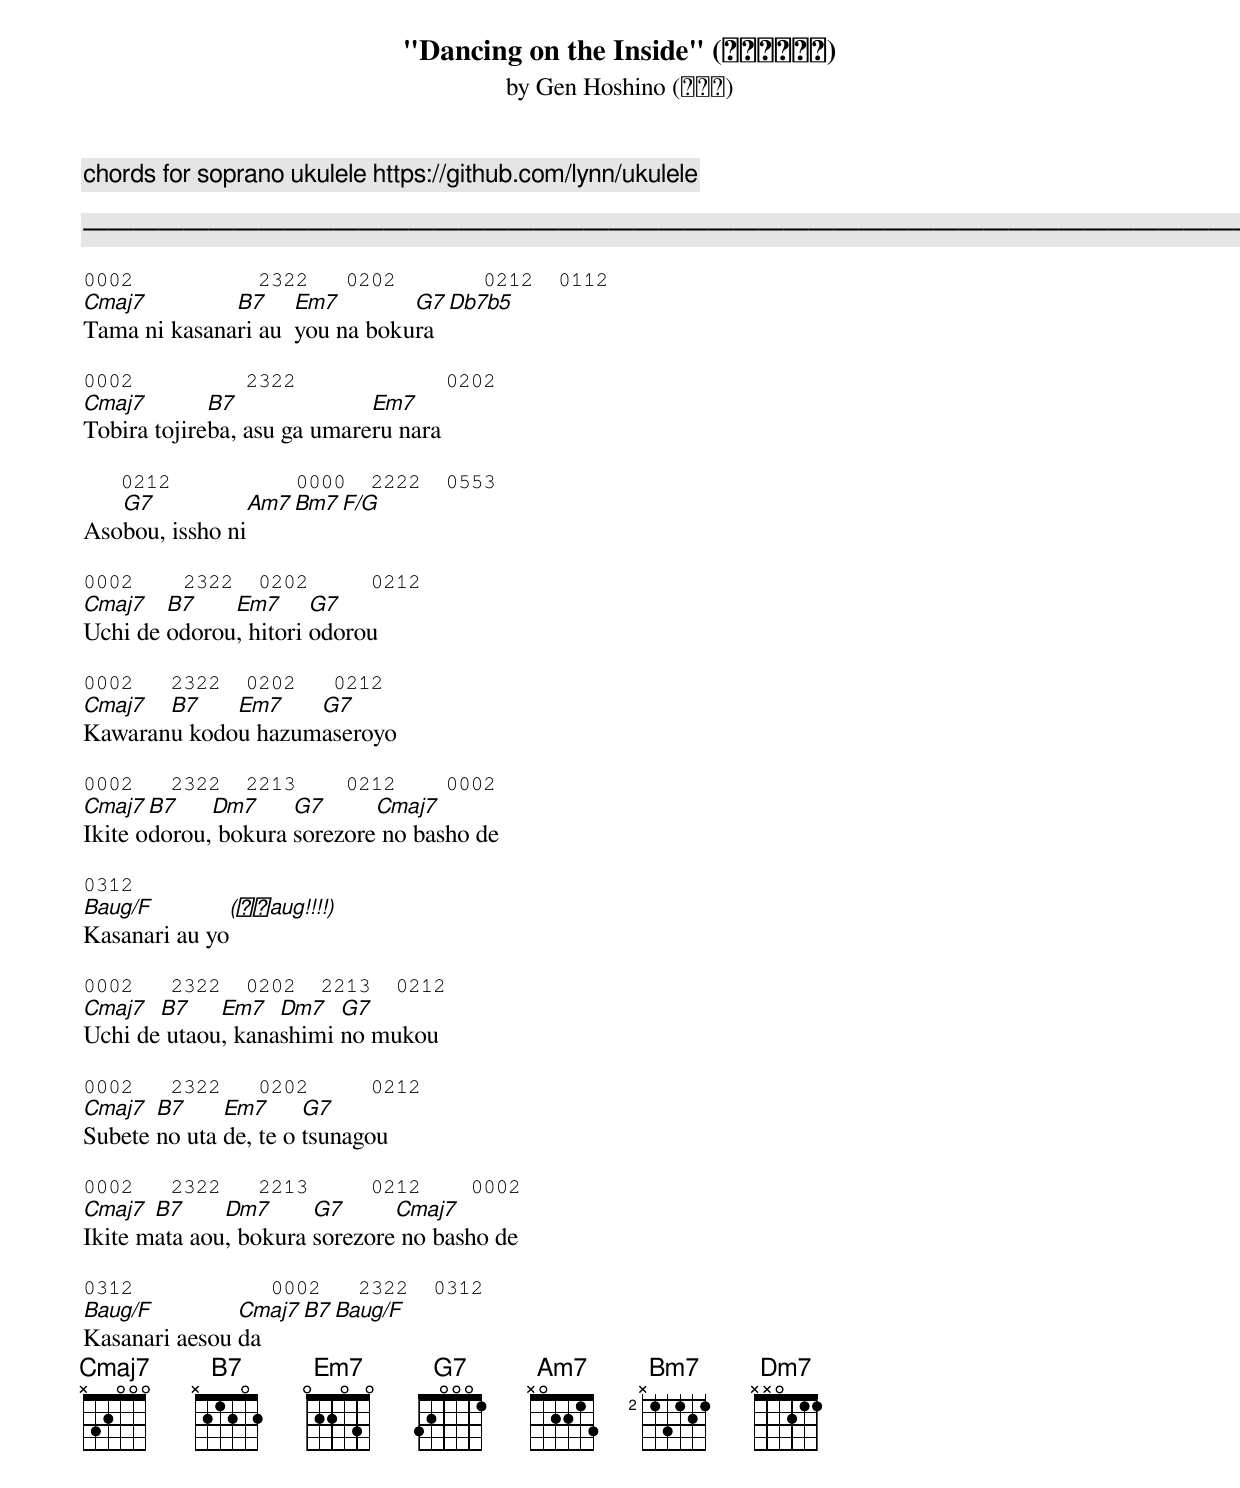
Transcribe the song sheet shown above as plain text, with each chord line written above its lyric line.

"Dancing on the Inside" (うちで踊ろう)
by Gen Hoshino (星野源)
chords for soprano ukulele https://github.com/lynn/ukulele

────────────────────────────────────────────────────────

0002          2322   0202       0212  0112
Cmaj7         B7     Em7        G7    Db7b5
Tama ni kasanari au  you na bokura

0002         2322            0202
Cmaj7        B7              Em7
Tobira tojireba, asu ga umareru nara

   0212          0000  2222  0553
   G7            Am7   Bm7   F/G
Asobou, issho ni

0002    2322  0202     0212
Cmaj7   B7    Em7      G7
Uchi de odorou, hitori odorou

0002   2322  0202   0212
Cmaj7  B7    Em7    G7
Kawaranu kodou hazumaseroyo

0002   2322  2213    0212    0002
Cmaj7  B7    Dm7     G7      Cmaj7
Ikite odorou, bokura sorezore no basho de

0312
Baug/F         (田中aug!!!!)
Kasanari au yo

0002   2322  0202  2213  0212
Cmaj7  B7    Em7   Dm7   G7
Uchi de utaou, kanashimi no mukou

0002   2322   0202     0212
Cmaj7  B7     Em7      G7
Subete no uta de, te o tsunagou

0002   2322   2213     0212    0002
Cmaj7  B7     Dm7      G7      Cmaj7
Ikite mata aou, bokura sorezore no basho de

0312           0002   2322  0312
Baug/F         Cmaj7  B7    Baug/F
Kasanari aesou da
